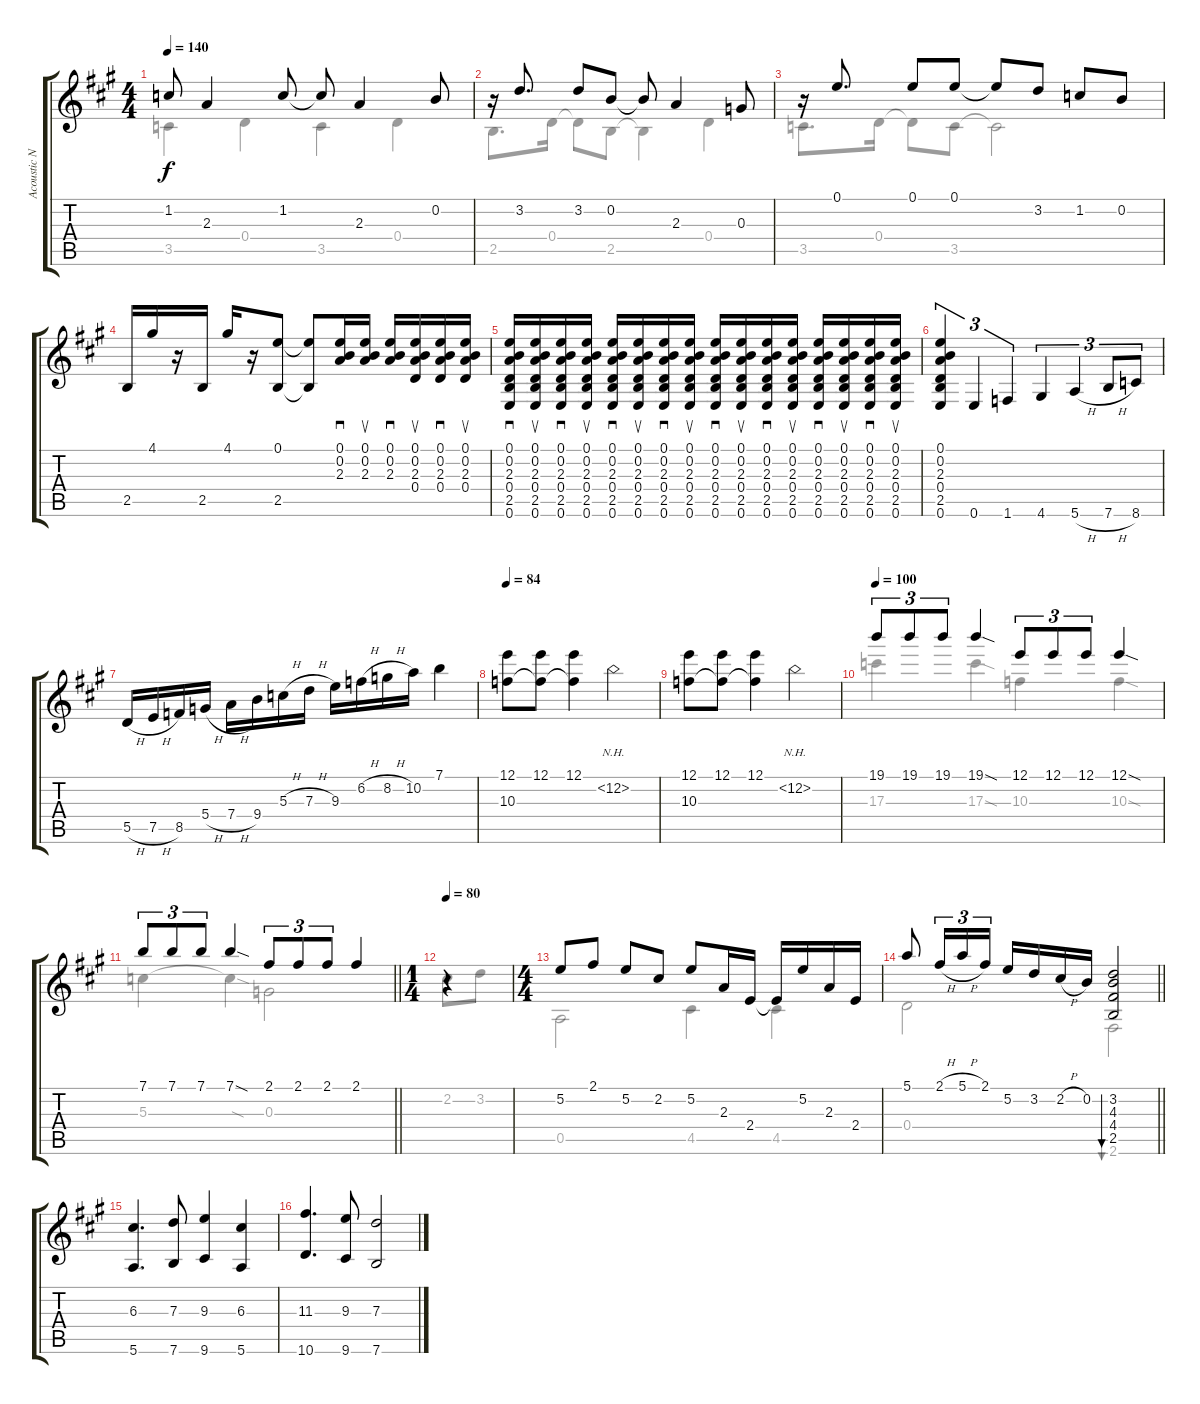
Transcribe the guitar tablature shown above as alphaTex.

\track ("Acoustic Nylon String Guitar" "Acoustic N") {instrument acousticguitarnylon}
\staff {score tabs}
\tuning (E4 B3 G3 D3 A2 E2) {hide}
\voice
\ts (4 4)
\tempo 140
\clef g2
\ks a
1.2.8{dy f} 2.3.4 1.2.8 1.2{t}.8 2.3.4 0.2.8 |
r.16 3.2.8{d} 3.2.8 0.2.8 0.2{t}.8 2.3.4 0.3.8 |
r.16 0.1.8{d} 0.1.8 0.1.8 0.1{t}.8 3.2.8 1.2.8 0.2.8 |
2.5.16 4.1.16 r.16 2.5.16 4.1.16 r.16 (0.1 2.5).8 (0.1{t} 2.5{t}).8 (0.1 0.2 2.3).16{sd} (0.1 0.2 2.3).16{su} (0.1 0.2 2.3).16{sd} (0.1 0.2 2.3 0.4).16{su} (0.1 0.2 2.3 0.4).16{sd} (0.1 0.2 2.3 0.4).16{su} |
(0.1 0.2 2.3 0.4 2.5 0.6).16{sd} (0.1 0.2 2.3 0.4 2.5 0.6).16{su} (0.1 0.2 2.3 0.4 2.5 0.6).16{sd} (0.1 0.2 2.3 0.4 2.5 0.6).16{su} (0.1 0.2 2.3 0.4 2.5 0.6).16{sd} (0.1 0.2 2.3 0.4 2.5 0.6).16{su} (0.1 0.2 2.3 0.4 2.5 0.6).16{sd} (0.1 0.2 2.3 0.4 2.5 0.6).16{su} (0.1 0.2 2.3 0.4 2.5 0.6).16{sd} (0.1 0.2 2.3 0.4 2.5 0.6).16{su} (0.1 0.2 2.3 0.4 2.5 0.6).16{sd} (0.1 0.2 2.3 0.4 2.5 0.6).16{su} (0.1 0.2 2.3 0.4 2.5 0.6).16{sd} (0.1 0.2 2.3 0.4 2.5 0.6).16{su} (0.1 0.2 2.3 0.4 2.5 0.6).16{sd} (0.1 0.2 2.3 0.4 2.5 0.6).16{su} |
(0.1 0.2 2.3 0.4 2.5 0.6).4{tu (3 2)} 0.6.4{tu (3 2)} 1.6.4{tu (3 2)} 4.6.4{tu (3 2)} 5.6{h}.4{tu (3 2)} 7.6{h}.8{tu (3 2)} 8.6.8{tu (3 2)} |
5.5{h}.16 7.5{h}.16 8.5.16 5.4{h}.16 7.4{h}.16 9.4.16 5.3{h}.16 7.3{h}.16 9.3.16 6.2{h}.16 8.2{h}.16 10.2.16 7.1.4 |
\tempo 84
(12.1 10.3).8 (12.1 10.3{t}).8 (12.1 10.3{t}).4 12.2{nh}.2 |
(12.1 10.3).8 (12.1 10.3{t}).8 (12.1 10.3{t}).4 12.2{nh}.2 |
\tempo 100
19.1.8{tu (3 2)} 19.1.8{tu (3 2)} 19.1.8{tu (3 2)} 19.1{sod}.4 12.1.8{tu (3 2)} 12.1.8{tu (3 2)} 12.1.8{tu (3 2)} 12.1{sod}.4 |
\barLineRight lightlight
7.1.8{tu (3 2)} 7.1.8{tu (3 2)} 7.1.8{tu (3 2)} 7.1{sod}.4 2.1.8{tu (3 2)} 2.1.8{tu (3 2)} 2.1.8{tu (3 2)} 2.1.4 |
\ts (1 4)
\tempo 80
r.4 |
\ts (4 4)
5.2.8 2.1.8 5.2.8 2.2.8 5.2.8 2.3.16 2.4.16 2.4{t}.16 5.2.16 2.3.16 2.4.16 |
\barLineRight lightlight
5.1.8 2.1{h}.16{tu (3 2)} 5.1{h}.16{tu (3 2)} 2.1.16{tu (3 2)} 5.2.16 3.2.16 2.2{h}.16 0.2.16 (3.2 4.3 4.4 2.5).2{bu 30} |
(6.3 5.6).4{d} (7.3 7.6).8 (9.3 9.6).4 (6.3 5.6).4 |
(11.3 10.6).4{d} (9.3 9.6).8 (7.3 7.6).2
\voice
\clef g2
\ottava regular
\simile none
\ks a
3.5.4{dy f} 0.4.4 3.5.4 0.4.4 |
2.5.8{d} 0.4.16 0.4{t}.8 2.5.8 2.5{t}.4 0.4.4 |
3.5.8{d} 0.4.16 0.4{t}.8 3.5.8 3.5{t}.2 |
|
|
|
|
|
|
17.3.4 17.3{sod}.4 10.3.4 10.3{sod}.4 |
\barLineRight lightlight
5.3.4 5.3{sod t}.4 0.3.2 |
2.2.8 3.2.8 |
0.5.2 4.5.4 4.5.4 |
\barLineRight lightlight
0.4.2 2.6.2{bu 30} |
|
